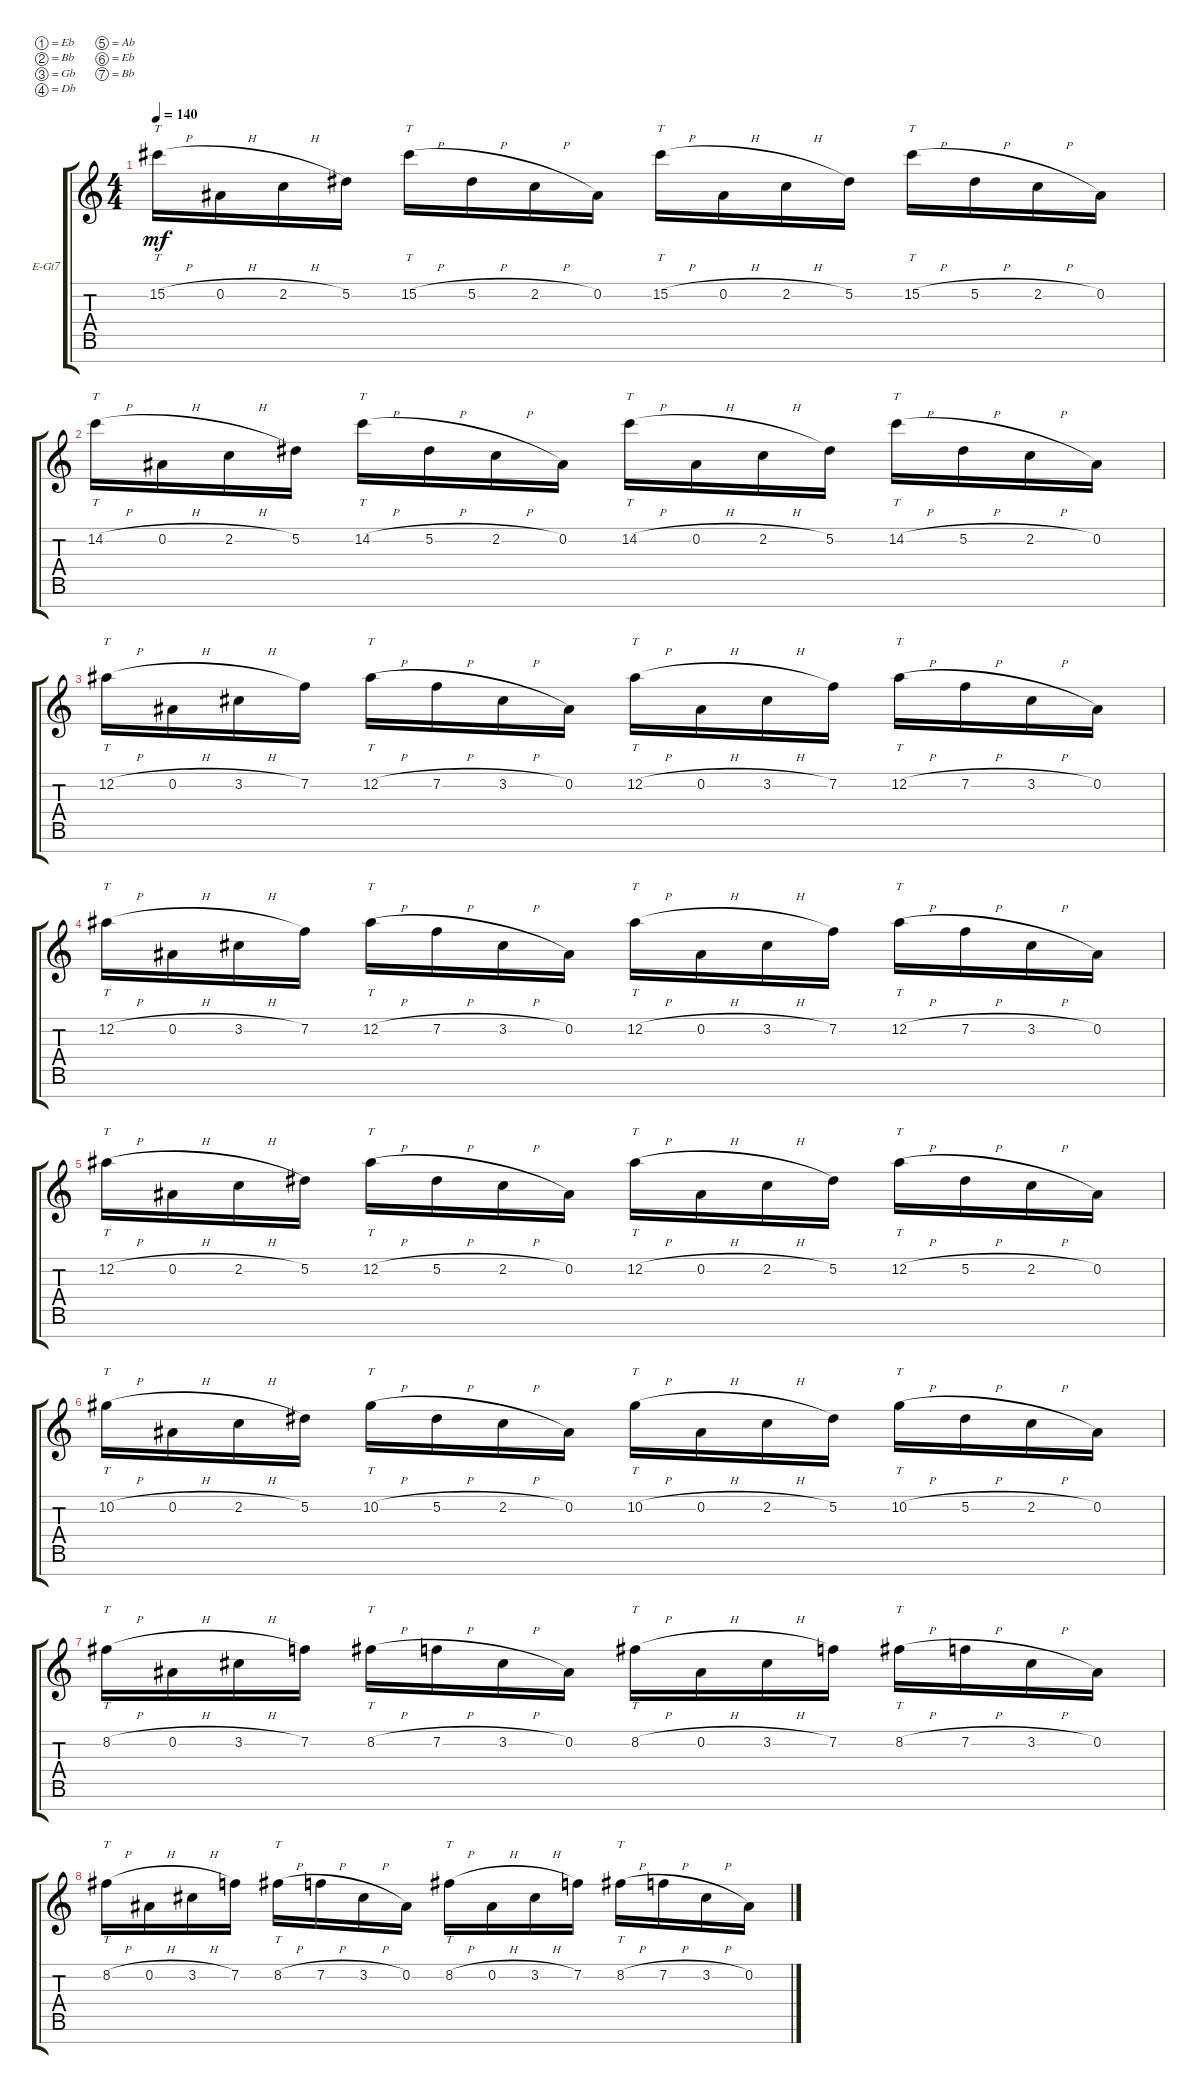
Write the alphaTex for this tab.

\defaultSystemsLayout 4
\bracketExtendMode groupsimilarinstruments
\firstSystemTrackNameOrientation horizontal
\otherSystemsTrackNameOrientation horizontal
\track ("Electric Guitar" "E-Gt7") {multiBarRest instrument overdrivenguitar}
\staff {score tabs}
\tuning (Eb4 Bb3 Gb3 Db3 Ab2 Eb2 Bb1)
\ts (4 4)
\tempo 140
\clef g2
\ks c
15.2{h}.16{tt dy mf} 0.2{h}.16 2.2{h}.16 5.2.16 15.2{h}.16{tt} 5.2{h}.16 2.2{h}.16 0.2.16 15.2{h}.16{tt} 0.2{h}.16 2.2{h}.16 5.2.16 15.2{h}.16{tt} 5.2{h}.16 2.2{h}.16 0.2.16 |
14.2{h}.16{tt} 0.2{h}.16 2.2{h}.16 5.2.16 14.2{h}.16{tt} 5.2{h}.16 2.2{h}.16 0.2.16 14.2{h}.16{tt} 0.2{h}.16 2.2{h}.16 5.2.16 14.2{h}.16{tt} 5.2{h}.16 2.2{h}.16 0.2.16 |
12.2{h}.16{tt} 0.2{h}.16 3.2{h}.16 7.2.16 12.2{h}.16{tt} 7.2{h}.16 3.2{h}.16 0.2.16 12.2{h}.16{tt} 0.2{h}.16 3.2{h}.16 7.2.16 12.2{h}.16{tt} 7.2{h}.16 3.2{h}.16 0.2.16 |
12.2{h}.16{tt} 0.2{h}.16 3.2{h}.16 7.2.16 12.2{h}.16{tt} 7.2{h}.16 3.2{h}.16 0.2.16 12.2{h}.16{tt} 0.2{h}.16 3.2{h}.16 7.2.16 12.2{h}.16{tt} 7.2{h}.16 3.2{h}.16 0.2.16 |
12.2{h}.16{tt} 0.2{h}.16 2.2{h}.16 5.2.16 12.2{h}.16{tt} 5.2{h}.16 2.2{h}.16 0.2.16 12.2{h}.16{tt} 0.2{h}.16 2.2{h}.16 5.2.16 12.2{h}.16{tt} 5.2{h}.16 2.2{h}.16 0.2.16 |
10.2{h}.16{tt} 0.2{h}.16 2.2{h}.16 5.2.16 10.2{h}.16{tt} 5.2{h}.16 2.2{h}.16 0.2.16 10.2{h}.16{tt} 0.2{h}.16 2.2{h}.16 5.2.16 10.2{h}.16{tt} 5.2{h}.16 2.2{h}.16 0.2.16 |
8.2{h}.16{tt} 0.2{h}.16 3.2{h}.16 7.2.16 8.2{h}.16{tt} 7.2{h}.16 3.2{h}.16 0.2.16 8.2{h}.16{tt} 0.2{h}.16 3.2{h}.16 7.2.16 8.2{h}.16{tt} 7.2{h}.16 3.2{h}.16 0.2.16 |
8.2{h}.16{tt} 0.2{h}.16 3.2{h}.16 7.2.16 8.2{h}.16{tt} 7.2{h}.16 3.2{h}.16 0.2.16 8.2{h}.16{tt} 0.2{h}.16 3.2{h}.16 7.2.16 8.2{h}.16{tt} 7.2{h}.16 3.2{h}.16 0.2.16
